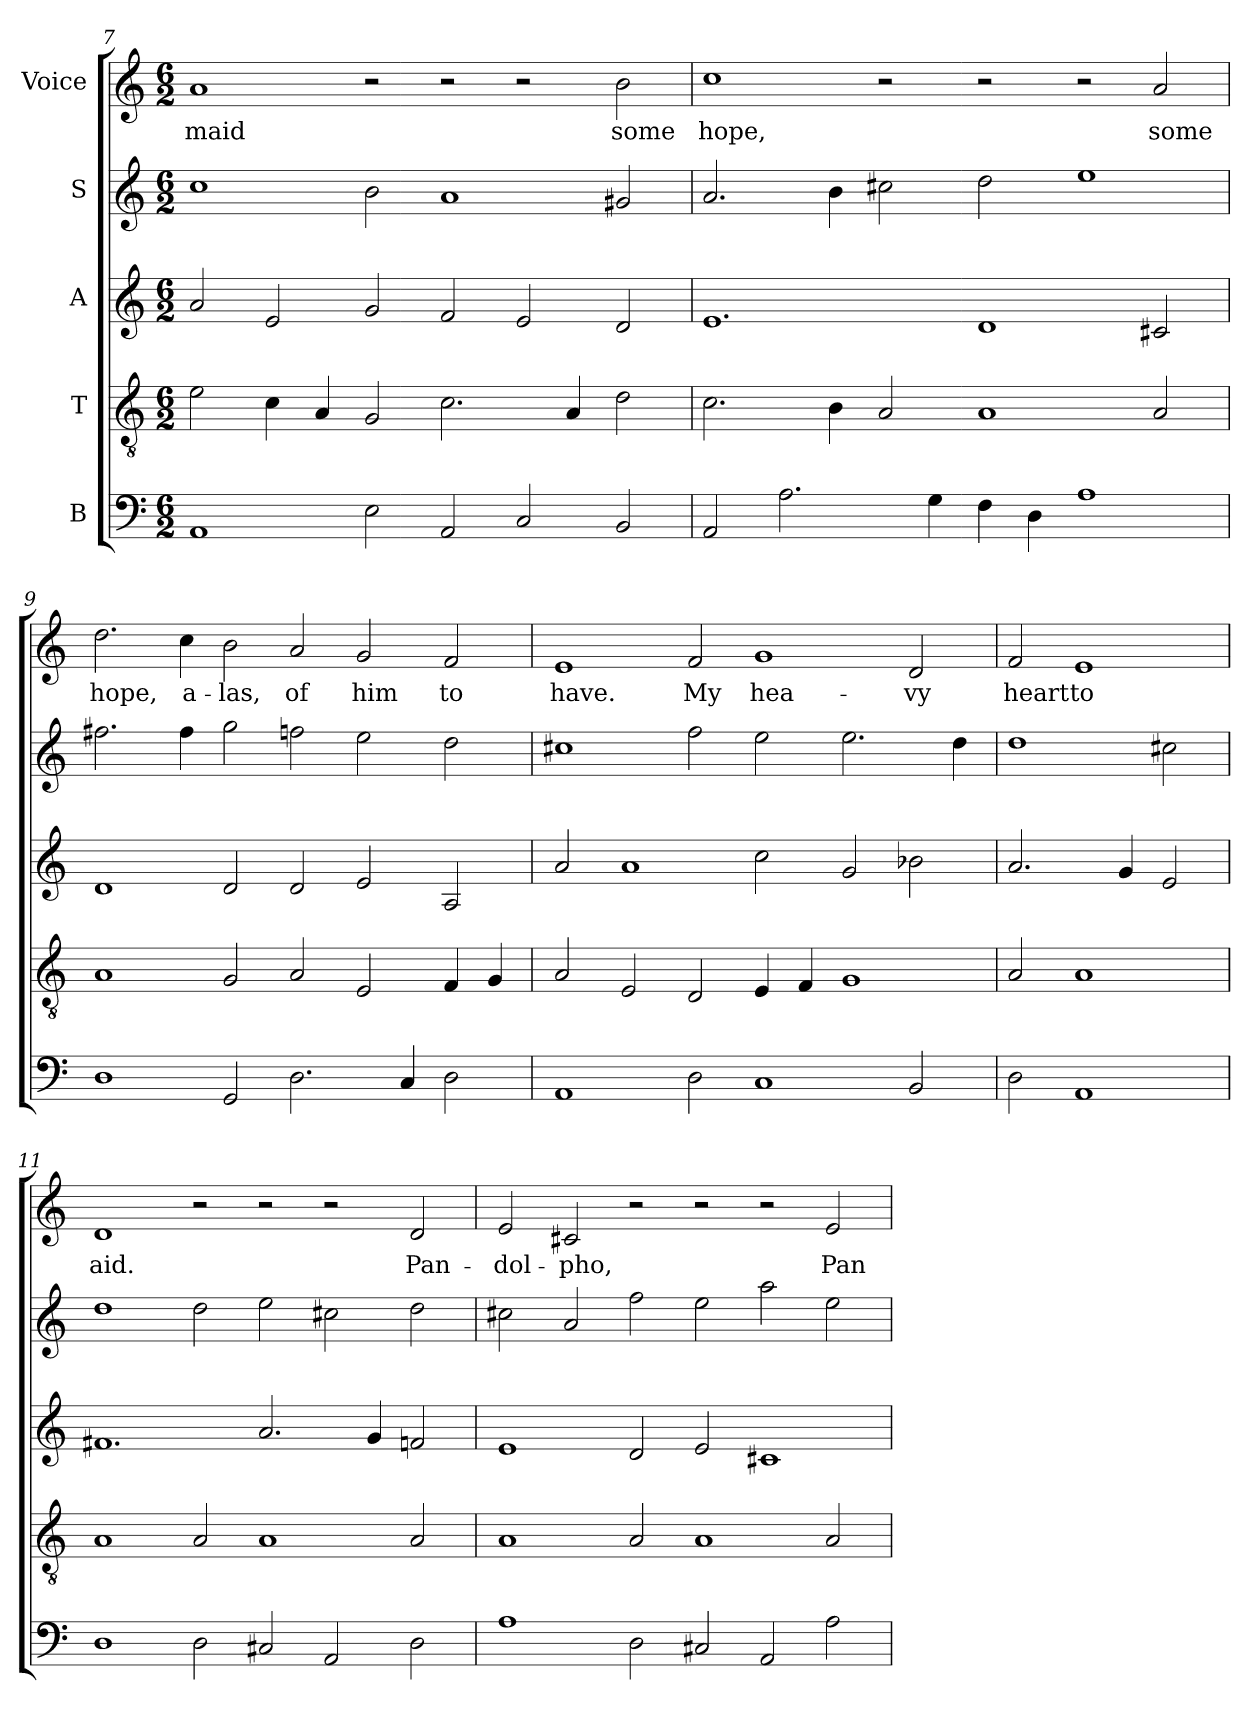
**kern	**kern	**kern	**kern	**kern	**text
*part5	*part4	*part3	*part2	*part1	*part1
*staff5	*staff4	*staff3	*staff2	*staff1	*staff1
*I"B	*I"T	*I"A	*I"S	*I"Voice	*
*clefF4	*clefGv2	*clefG2	*clefG2	*clefG2	*
*k[]	*k[]	*k[]	*k[]	*k[]	*
*C:	*C:	*C:	*C:	*C:	*
*M6/2	*M6/2	*M6/2	*M6/2	*M6/2	*
=7	=7	=7	=7	=7	=7
!	!	!	!	!	!LO:LY:b
1AA	2e\	2a/	1cc	1a	maid
.	4c\	2e/	.	.	.
.	4A/	.	.	.	.
2E\	2G/	2g/	2b\	2r	.
2AA/	2.c\	2f/	1a	2r	.
2C/	.	2e/	.	2r	.
.	4A/	.	.	.	.
!	!	!	!	!	!LO:LY:b
2BB/	2d\	2d/	2g#X/	2b\	some
=8	=8	=8	=8	=8	=8
!	!	!	!	!	!LO:LY:b
2AA/	2.c\	1.e	2.a/	1cc	hope,
2.A\	.	.	.	.	.
.	4B\	.	4b\	.	.
.	2A/	.	2cc#X\	2r	.
4G\	.	.	.	.	.
4F\	1A	1d	2dd\	2r	.
4D\	.	.	.	.	.
1A	.	.	1ee	2r	.
!	!	!	!	!	!LO:LY:b
.	2A/	2c#X/	.	2a/	some
!!LO:LB:g=z
=9	=9	=9	=9	=9	=9
!	!	!	!	!	!LO:LY:b
1D	1A	1d	2.ff#X\	2.dd\	hope,
!	!	!	!	!	!LO:LY:b
.	.	.	4ff#\	4cc\	a-
!	!	!	!	!	!LO:LY:b
2GG/	2G/	2d/	2gg\	2b\	-las,
!	!	!	!	!	!LO:LY:b
2.D\	2A/	2d/	2ffn\	2a/	of
!	!	!	!	!	!LO:LY:b
.	2E/	2e/	2ee\	2g/	him
4C/	.	.	.	.	.
!	!	!	!	!	!LO:LY:b
2D\	4F/	2A/	2dd\	2f/	to
.	4G/	.	.	.	.
=10	=10	=10	=10	=10	=10
!	!	!	!	!	!LO:LY:b
1AA	2A/	2a/	1cc#X	1e	have.
.	2E/	1a	.	.	.
!	!	!	!	!	!LO:LY:b
2D\	2D/	.	2ff\	2f/	My
!	!	!	!	!	!LO:LY:b
1C	4E/	2cc\	2ee\	1g	hea-
.	4F/	.	.	.	.
.	1G	2g/	2.ee\	.	.
!	!	!	!	!	!LO:LY:b
2BB/	.	2b-X\	.	2d/	-vy
.	.	.	4dd\	.	.
=11	=11	=11	=11	=11	=11
!	!	!	!	!	!LO:LY:b
2D\	2A/	2.a/	1dd	2f/	heart
!	!	!	!	!	!LO:LY:b
1AA	1A	.	.	1e	to
.	.	4g/	.	.	.
.	.	2e/	2cc#X\	.	.
=11X1	=11X1	=11X1	=11X1	=11X1	=11X1
!	!	!	!	!	!LO:LY:b
1D	1A	1.f#X	1dd	1d	aid.
2D\	2A/	.	2dd\	2r	.
2C#X/	1A	2.a/	2ee\	2r	.
2AA/	.	.	2cc#X\	2r	.
.	.	4g/	.	.	.
!	!	!	!	!	!LO:LY:b
2D\	2A/	2fn/	2dd\	2d/	Pan-
!!LO:PB:g=z
=12	=12	=12	=12	=12	=12
!	!	!	!	!	!LO:LY:b
1A	1A	1e	2cc#X\	2e/	-dol-
!	!	!	!	!	!LO:LY:b
.	.	.	2a/	2c#X/	-pho,
2D\	2A/	2d/	2ff\	2r	.
2C#X/	1A	2e/	2ee\	2r	.
2AA/	.	1c#X	2aa\	2r	.
!	!	!	!	!	!LO:LY:b
2A\	2A/	.	2ee\	2e/	Pan-
=	=	=	=	=	=
*-	*-	*-	*-	*-	*-
